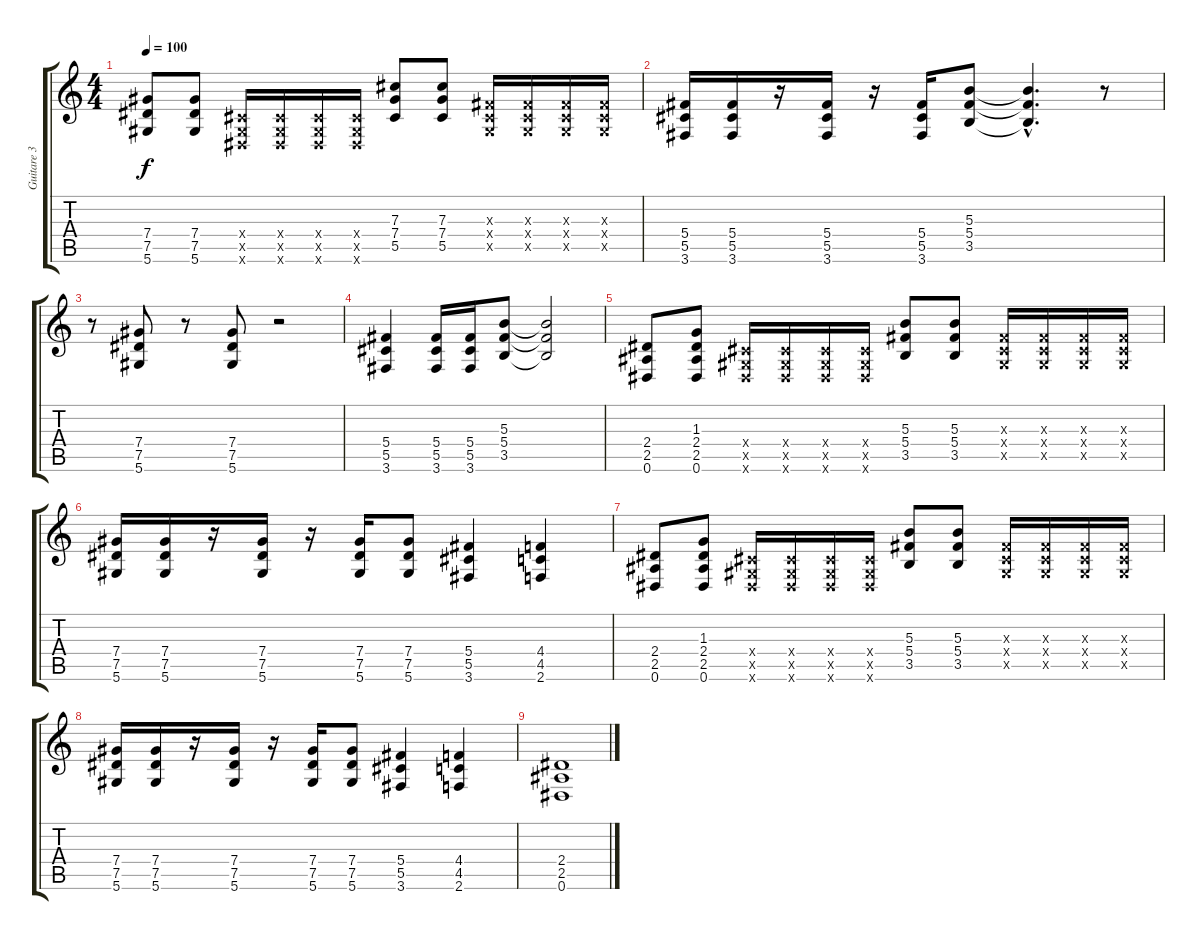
\track ("Guitare 3" "Guitare 3") {instrument distortionguitar}
\staff {score tabs}
\tuning (Eb4 Bb3 Gb3 Db3 Ab2 Eb2) {hide}
\ts (4 4)
\tempo 100
\clef g2
\ks c
(7.4 7.5 5.6).8{dy f} (7.4 7.5 5.6).8 (0.4{x} 0.5{x} 0.6{x}).16 (0.4{x} 0.5{x} 0.6{x}).16 (0.4{x} 0.5{x} 0.6{x}).16 (0.4{x} 0.5{x} 0.6{x}).16 (7.3 7.4 5.5).8 (7.3 7.4 5.5).8 (0.3{x} 0.4{x} 0.5{x}).16 (0.3{x} 0.4{x} 0.5{x}).16 (0.3{x} 0.4{x} 0.5{x}).16 (0.3{x} 0.4{x} 0.5{x}).16 |
(5.4 5.5 3.6).16 (5.4 5.5 3.6).16 r.16 (5.4 5.5 3.6).16 r.16 (5.4 5.5 3.6).16 (5.3 5.4 3.5).8 (5.3{hac t} 5.4{hac t} 3.5{hac t}).4{d} r.8 |
r.8 (7.4 7.5 5.6).8 r.8 (7.4 7.5 5.6).8 r.2 |
(5.4 5.5 3.6).4 (5.4 5.5 3.6).16 (5.4 5.5 3.6).16 (5.3 5.4 3.5).8 (5.3{t} 5.4{t} 3.5{t}).2 |
(2.4 2.5 0.6).8 (1.3 2.4 2.5 0.6).8 (0.4{x} 0.5{x} 0.6{x}).16 (0.4{x} 0.5{x} 0.6{x}).16 (0.4{x} 0.5{x} 0.6{x}).16 (0.4{x} 0.5{x} 0.6{x}).16 (5.3 5.4 3.5).8 (5.3 5.4 3.5).8 (0.3{x} 0.4{x} 0.5{x}).16 (0.3{x} 0.4{x} 0.5{x}).16 (0.3{x} 0.4{x} 0.5{x}).16 (0.3{x} 0.4{x} 0.5{x}).16 |
(7.4 7.5 5.6).16 (7.4 7.5 5.6).16 r.16 (7.4 7.5 5.6).16 r.16 (7.4 7.5 5.6).16 (7.4 7.5 5.6).8 (5.4 5.5 3.6).4 (4.4 4.5 2.6).4 |
(2.4 2.5 0.6).8 (1.3 2.4 2.5 0.6).8 (0.4{x} 0.5{x} 0.6{x}).16 (0.4{x} 0.5{x} 0.6{x}).16 (0.4{x} 0.5{x} 0.6{x}).16 (0.4{x} 0.5{x} 0.6{x}).16 (5.3 5.4 3.5).8 (5.3 5.4 3.5).8 (0.3{x} 0.4{x} 0.5{x}).16 (0.3{x} 0.4{x} 0.5{x}).16 (0.3{x} 0.4{x} 0.5{x}).16 (0.3{x} 0.4{x} 0.5{x}).16 |
(7.4 7.5 5.6).16{volume 0} (7.4 7.5 5.6).16 r.16 (7.4 7.5 5.6).16 r.16 (7.4 7.5 5.6).16 (7.4 7.5 5.6).8 (5.4 5.5 3.6).4 (4.4 4.5 2.6).4 |
(2.4 2.5 0.6).1
